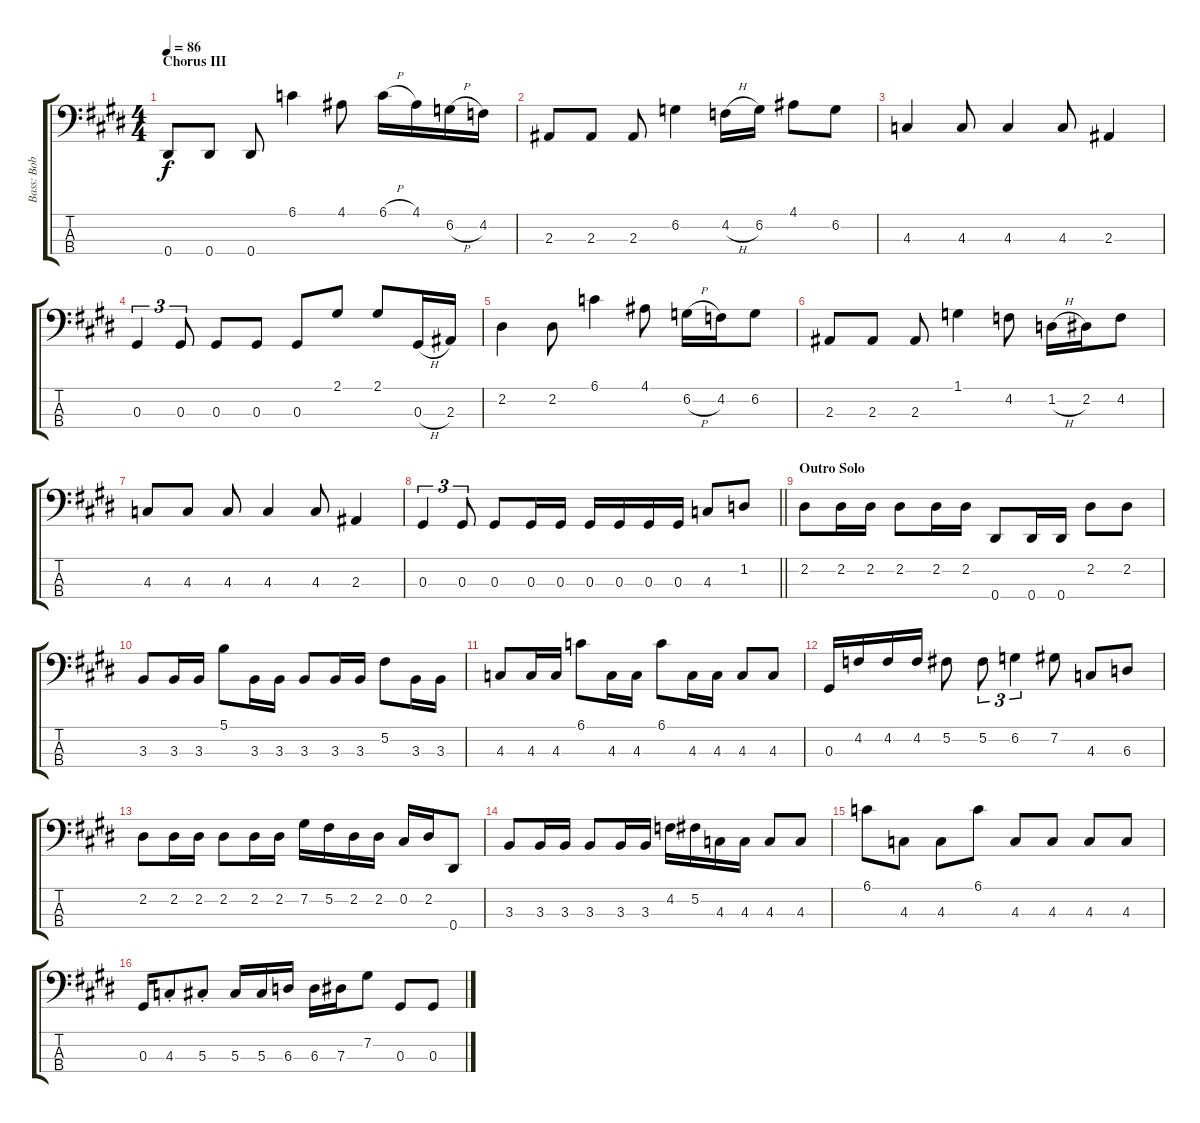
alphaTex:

\track ("Bass: Bob" "Bass: Bob") {instrument electricbassfinger}
\staff {score tabs}
\tuning (Gb2 Db2 Ab1 Eb1) {hide}
\ts (4 4)
\section ("" "Chorus III")
\tempo 86
\clef f4
\ks c#minor
0.4.8{dy f} 0.4.8 0.4.8 6.1.4 4.1.8 6.1{h}.16 4.1.16 6.2{h}.16 4.2.16 |
2.3.8 2.3.8 2.3.8 6.2.4 4.2{h}.16 6.2.16 4.1.8 6.2.8 |
4.3.4 4.3.8 4.3.4 4.3.8 2.3.4 |
0.3.4{tu (3 2)} 0.3.8{tu (3 2)} 0.3.8 0.3.8 0.3.8 2.1.8 2.1.8 0.3{h}.16 2.3.16 |
2.2.4 2.2.8 6.1.4 4.1.8 6.2{h}.16 4.2.16 6.2.8 |
2.3.8 2.3.8 2.3.8 1.1.4 4.2.8 1.2{h}.16 2.2.16 4.2.8 |
4.3.8 4.3.8 4.3.8 4.3.4 4.3.8 2.3.4 |
\barLineRight lightlight
0.3.4{tu (3 2)} 0.3.8{tu (3 2)} 0.3.8 0.3.16 0.3.16 0.3.16 0.3.16 0.3.16 0.3.16 4.3.8 1.2.8 |
\section ("" "Outro Solo")
2.2.8 2.2.16 2.2.16 2.2.8 2.2.16 2.2.16 0.4.8 0.4.16 0.4.16 2.2.8 2.2.8 |
3.3.8 3.3.16 3.3.16 5.1.8 3.3.16 3.3.16 3.3.8 3.3.16 3.3.16 5.2.8 3.3.16 3.3.16 |
4.3.8 4.3.16 4.3.16 6.1.8 4.3.16 4.3.16 6.1.8 4.3.16 4.3.16 4.3.8 4.3.8 |
0.3.16 4.2.16 4.2.16 4.2.16 5.2.8 5.2.8{tu (3 2)} 6.2.4{tu (3 2)} 7.2.8 4.3.8 6.3.8 |
2.2.8 2.2.16 2.2.16 2.2.8 2.2.16 2.2.16 7.2.16 5.2.16 2.2.16 2.2.16 0.2.16 2.2.16 0.4.8 |
3.3.8 3.3.16 3.3.16 3.3.8 3.3.16 3.3.16 4.2.16 5.2.16 4.3.16 4.3.16 4.3.8 4.3.8 |
6.1.8 4.3.8 4.3.8 6.1.8 4.3.8 4.3.8 4.3.8 4.3.8 |
0.3.16 4.3{st}.8 5.3{st}.8 5.3.16 5.3.16 6.3.16 6.3.16 7.3.16 7.2.8 0.3.8 0.3.8
